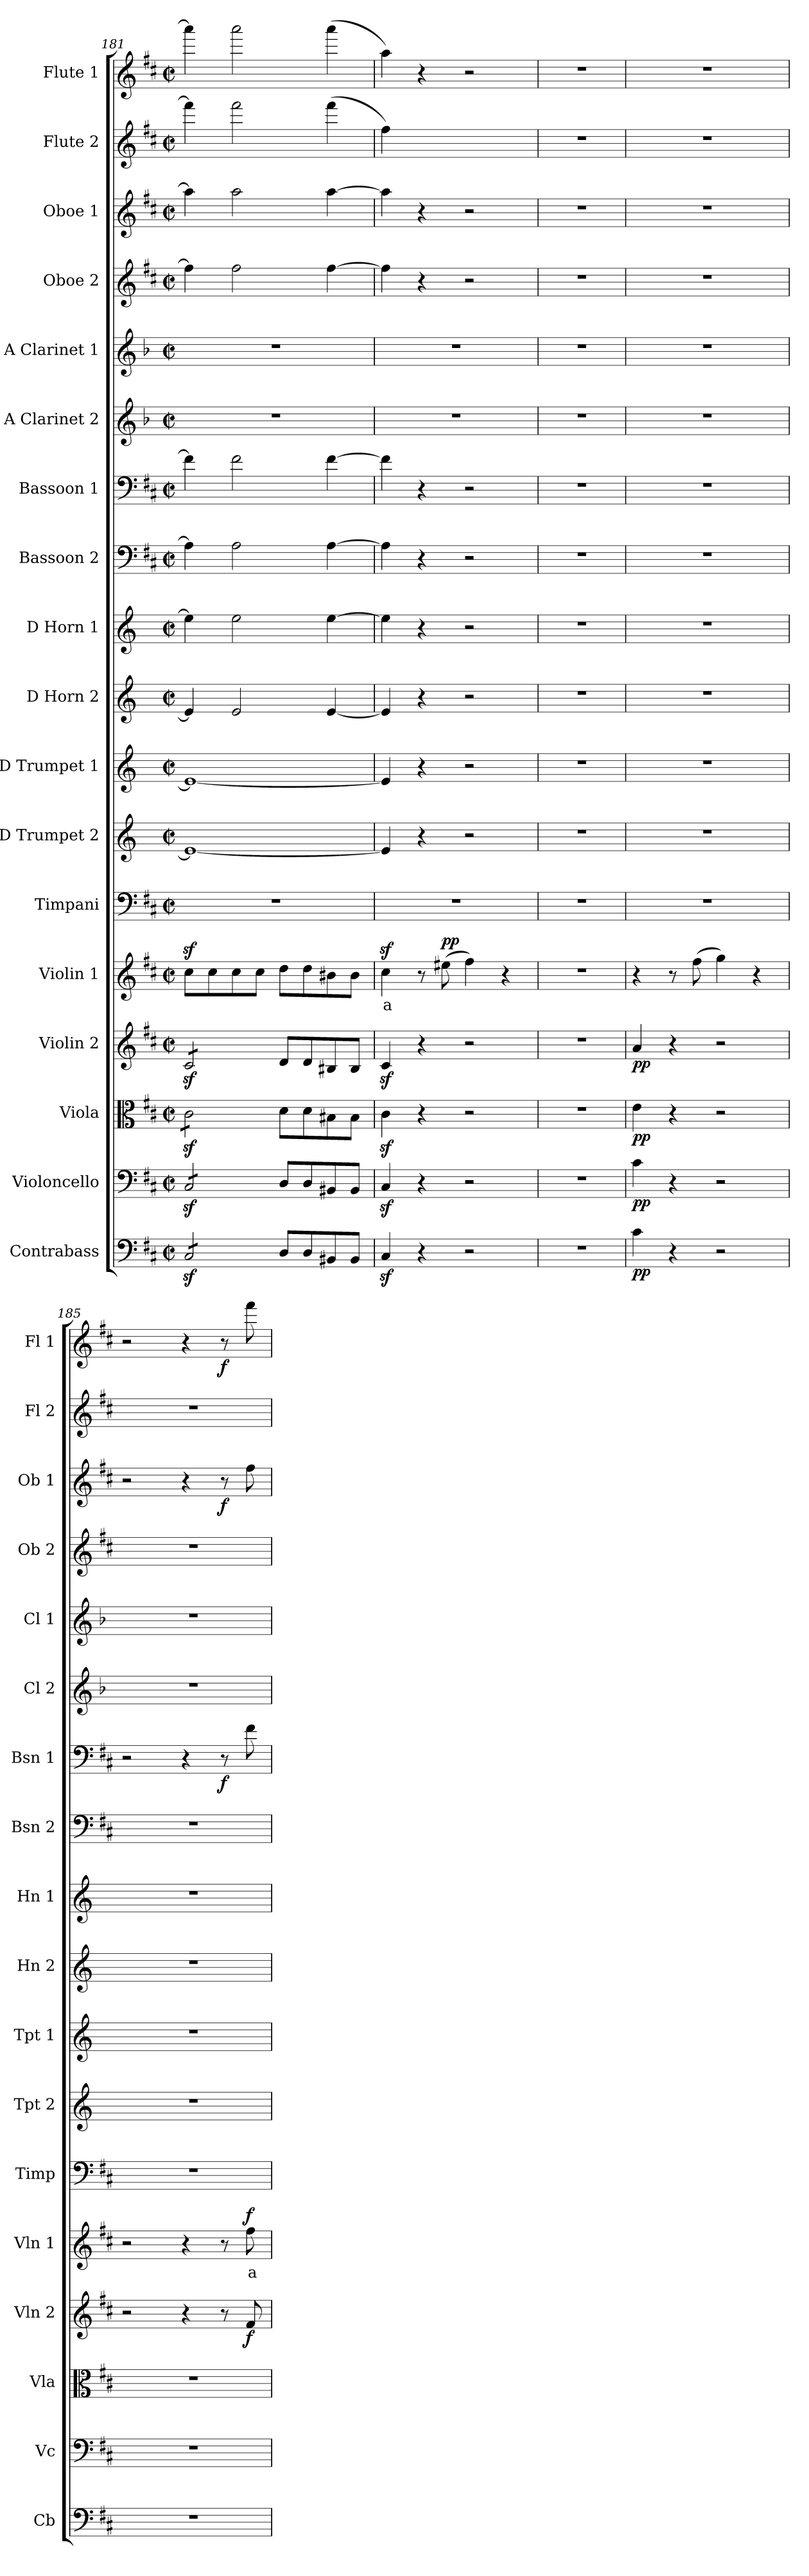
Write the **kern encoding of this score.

**kern	**dynam	**kern	**dynam	**kern	**dynam	**kern	**dynam	**kern	**text	**dynam	**kern	**kern	**kern	**kern	**kern	**kern	**kern	**dynam	**kern	**kern	**kern	**kern	**dynam	**kern	**kern	**dynam
*part18	*part18	*part17	*part17	*part16	*part16	*part15	*part15	*part14	*part14	*part14	*part13	*part12	*part11	*part10	*part9	*part8	*part7	*part7	*part6	*part5	*part4	*part3	*part3	*part2	*part1	*part1
*staff18	*staff18	*staff17	*staff17	*staff16	*staff16	*staff15	*staff15	*staff14	*staff14	*staff14	*staff13	*staff12	*staff11	*staff10	*staff9	*staff8	*staff7	*staff7	*staff6	*staff5	*staff4	*staff3	*staff3	*staff2	*staff1	*staff1
*I"Contrabass	*	*I"Violoncello	*	*I"Viola	*	*I"Violin 2	*	*I"Violin 1	*	*	*I"Timpani	*I"D Trumpet 2	*I"D Trumpet 1	*I"D Horn 2	*I"D Horn 1	*I"Bassoon 2	*I"Bassoon 1	*	*I"A Clarinet 2	*I"A Clarinet 1	*I"Oboe 2	*I"Oboe 1	*	*I"Flute 2	*I"Flute 1	*
*I'Cb	*	*I'Vc	*	*I'Vla	*	*I'Vln 2	*	*I'Vln 1	*	*	*I'Timp	*I'Tpt 2	*I'Tpt 1	*I'Hn 2	*I'Hn 1	*I'Bsn 2	*I'Bsn 1	*	*I'Cl 2	*I'Cl 1	*I'Ob 2	*I'Ob 1	*	*I'Fl 2	*I'Fl 1	*
*clefF4	*	*clefF4	*	*clefC3	*	*clefG2	*	*clefG2	*	*	*clefF4	*clefG2	*clefG2	*clefG2	*clefG2	*clefF4	*clefF4	*	*clefG2	*clefG2	*clefG2	*clefG2	*	*clefG2	*clefG2	*
*ITrd7c12	*	*	*	*	*	*	*	*	*	*	*	*ITrd-1c-2	*ITrd-1c-2	*ITrd6c10	*ITrd6c10	*	*	*	*ITrd2c3	*ITrd2c3	*	*	*	*	*	*
*k[f#c#]	*	*k[f#c#]	*	*k[f#c#]	*	*k[f#c#]	*	*k[f#c#]	*	*	*k[f#c#]	*k[f#c#]	*k[f#c#]	*k[f#c#]	*k[f#c#]	*k[f#c#]	*k[f#c#]	*	*k[f#c#]	*k[f#c#]	*k[f#c#]	*k[f#c#]	*	*k[f#c#]	*k[f#c#]	*
*M2/2	*	*M2/2	*	*M2/2	*	*M2/2	*	*M2/2	*	*	*M2/2	*M2/2	*M2/2	*M2/2	*M2/2	*M2/2	*M2/2	*	*M2/2	*M2/2	*M2/2	*M2/2	*	*M2/2	*M2/2	*
*met(c|)	*	*met(c|)	*	*met(c|)	*	*met(c|)	*	*met(c|)	*	*	*met(c|)	*met(c|)	*met(c|)	*met(c|)	*met(c|)	*met(c|)	*met(c|)	*	*met(c|)	*met(c|)	*met(c|)	*met(c|)	*	*met(c|)	*met(c|)	*
=181	=181	=181	=181	=181	=181	=181	=181	=181	=181	=181	=181	=181	=181	=181	=181	=181	=181	=181	=181	=181	=181	=181	=181	=181	=181	=181
*tremolo	*	*	*	*	*	*	*	*	*	*	*	*	*	*	*	*	*	*	*	*	*	*	*	*	*	*
*	*	*tremolo	*	*	*	*	*	*	*	*	*	*	*	*	*	*	*	*	*	*	*	*	*	*	*	*
*	*	*	*	*tremolo	*	*	*	*	*	*	*	*	*	*	*	*	*	*	*	*	*	*	*	*	*	*
*	*	*	*	*	*	*tremolo	*	*	*	*	*	*	*	*	*	*	*	*	*	*	*	*	*	*	*	*
8CC#z</L	.	8C#z</L	.	8c#z<\L	.	8c#z</L	.	8cc#z<\L	.	.	1r	1f#_	1f#_	4F#/]	4f#\]	4A\]	4f#\]	.	1r	1r	4ff#\]	4aa\]	.	4fff#\]	4aaa\]	.
8CC#z</	.	8C#z</	.	8c#z<\	.	8c#z</	.	8cc#\	.	.	.	.	.	.	.	.	.	.	.	.	.	.	.	.	.	.
8CC#z</	.	8C#z</	.	8c#z<\	.	8c#z</	.	8cc#\	.	.	.	.	.	2F#/	2f#\	2A\	2f#\	.	.	.	2ff#\	2aa\	.	2fff#\	2aaa\	.
8CC#z</J	.	8C#z</J	.	8c#z<\J	.	8c#z</J	.	8cc#\J	.	.	.	.	.	.	.	.	.	.	.	.	.	.	.	.	.	.
*	*	*	*	*	*	*Xtremolo	*	*	*	*	*	*	*	*	*	*	*	*	*	*	*	*	*	*	*	*
*	*	*	*	*Xtremolo	*	*	*	*	*	*	*	*	*	*	*	*	*	*	*	*	*	*	*	*	*	*
*	*	*Xtremolo	*	*	*	*	*	*	*	*	*	*	*	*	*	*	*	*	*	*	*	*	*	*	*	*
*Xtremolo	*	*	*	*	*	*	*	*	*	*	*	*	*	*	*	*	*	*	*	*	*	*	*	*	*	*
8DD/L	.	8D/L	.	8d\L	.	8d/L	.	8dd\L	.	.	.	.	.	.	.	.	.	.	.	.	.	.	.	.	.	.
8DD/	.	8D/	.	8d\	.	8d/	.	8dd\	.	.	.	.	.	.	.	.	.	.	.	.	.	.	.	.	.	.
8BBB#X/	.	8BB#X/	.	8B#X\	.	8B#X/	.	8b#X\	.	.	.	.	.	[4F#/	[4f#\	[4A\	[4f#\	.	.	.	[4ff#\	[4aa\	.	(4fff#\	(4aaa\	.
8BBB#/J	.	8BB#/J	.	8B#\J	.	8B#/J	.	8b#\J	.	.	.	.	.	.	.	.	.	.	.	.	.	.	.	.	.	.
!!LO:PB:g=z
=182	=182	=182	=182	=182	=182	=182	=182	=182	=182	=182	=182	=182	=182	=182	=182	=182	=182	=182	=182	=182	=182	=182	=182	=182	=182	=182
!	!	!	!	!	!	!	!	!	!LO:LY:b:color=#FF0000	!	!	!	!	!	!	!	!	!	!	!	!	!	!	!	!	!
4CC#z</	.	4C#z</	.	4c#z<\	.	4c#z</	.	4cc#z<\	a	.	1r	4f#/]	4f#/]	4F#/]	4f#\]	4A\]	4f#\]	.	1r	1r	4ff#\]	4aa\]	.	4ff#\)	4aa\)	.
4r	.	4r	.	4r	.	4r	.	8r	.	.	.	4r	4r	4r	4r	4r	4r	.	.	.	4r	4r	.	2.ryy	4r	.
!	!	!	!	!	!	!	!	!	!	!LO:DY:b	!	!	!	!	!	!	!	!	!	!	!	!	!	!	!	!
.	.	.	.	.	.	.	.	(8ee#X\	.	pp	.	.	.	.	.	.	.	.	.	.	.	.	.	.	.	.
2r	.	2r	.	2r	.	2r	.	4ff#\)	.	.	.	2r	2r	2r	2r	2r	2r	.	.	.	2r	2r	.	.	2r	.
.	.	.	.	.	.	.	.	4r	.	.	.	.	.	.	.	.	.	.	.	.	.	.	.	.	.	.
=183	=183	=183	=183	=183	=183	=183	=183	=183	=183	=183	=183	=183	=183	=183	=183	=183	=183	=183	=183	=183	=183	=183	=183	=183	=183	=183
1r	.	1r	.	1r	.	1r	.	1r	.	.	1r	1r	1r	1r	1r	1r	1r	.	1r	1r	1r	1r	.	1r	1r	.
=184	=184	=184	=184	=184	=184	=184	=184	=184	=184	=184	=184	=184	=184	=184	=184	=184	=184	=184	=184	=184	=184	=184	=184	=184	=184	=184
!	!LO:DY:b	!	!LO:DY:b	!	!LO:DY:b	!	!LO:DY:b	!	!	!	!	!	!	!	!	!	!	!	!	!	!	!	!	!	!	!
4C#\	pp	4c#\	pp	4e\	pp	4a/	pp	4r	.	.	1r	1r	1r	1r	1r	1r	1r	.	1r	1r	1r	1r	.	1r	1r	.
4r	.	4r	.	4r	.	4r	.	8r	.	.	.	.	.	.	.	.	.	.	.	.	.	.	.	.	.	.
.	.	.	.	.	.	.	.	(8ff#\	.	.	.	.	.	.	.	.	.	.	.	.	.	.	.	.	.	.
2r	.	2r	.	2r	.	2r	.	4gg\)	.	.	.	.	.	.	.	.	.	.	.	.	.	.	.	.	.	.
.	.	.	.	.	.	.	.	4r	.	.	.	.	.	.	.	.	.	.	.	.	.	.	.	.	.	.
=185	=185	=185	=185	=185	=185	=185	=185	=185	=185	=185	=185	=185	=185	=185	=185	=185	=185	=185	=185	=185	=185	=185	=185	=185	=185	=185
1r	.	1r	.	1r	.	2r	.	2r	.	.	1r	1r	1r	1r	1r	1r	2r	.	1r	1r	1r	2r	.	1r	2r	.
.	.	.	.	.	.	4r	.	4r	.	.	.	.	.	.	.	.	4r	.	.	.	.	4r	.	.	4r	.
!	!	!	!	!	!	!	!	!	!	!	!	!	!	!	!	!	!	!LO:DY:b	!	!	!	!	!LO:DY:b	!	!	!LO:DY:b
.	.	.	.	.	.	8r	.	8r	.	.	.	.	.	.	.	.	8r	f	.	.	.	8r	f	.	8r	f
!	!	!	!	!	!	!	!LO:DY:b	!	!LO:LY:b:color=#FF0000	!LO:DY:b	!	!	!	!	!	!	!	!	!	!	!	!	!	!	!	!
.	.	.	.	.	.	8f#/	f	8ff#\	a	f	.	.	.	.	.	.	8f#\	.	.	.	.	8ff#\	.	.	8fff#\	.
=	=	=	=	=	=	=	=	=	=	=	=	=	=	=	=	=	=	=	=	=	=	=	=	=	=	=
*-	*-	*-	*-	*-	*-	*-	*-	*-	*-	*-	*-	*-	*-	*-	*-	*-	*-	*-	*-	*-	*-	*-	*-	*-	*-	*-
